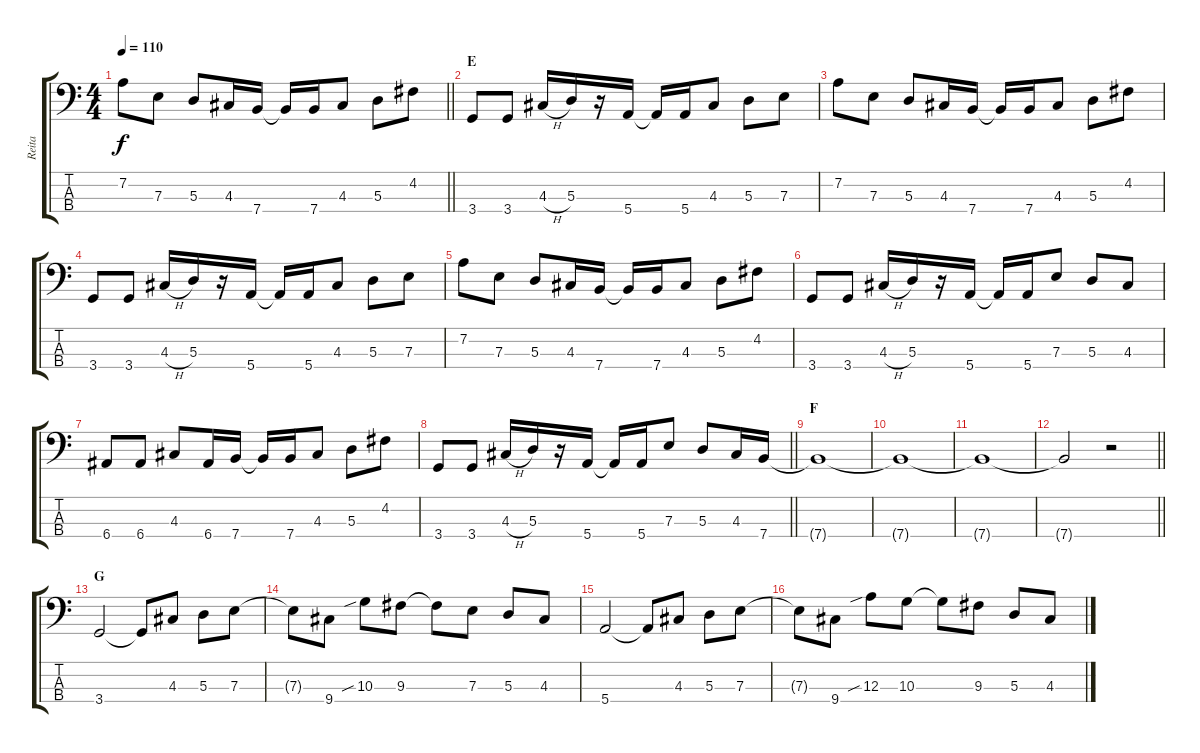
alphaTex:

\track ("Reita" "Reita") {instrument electricbasspick}
\staff {score tabs}
\tuning (G2 D2 A1 E1) {hide}
\ts (4 4)
\tempo 110
\clef f4
\barLineRight lightlight
\ks c
7.2.8{dy f} 7.3.8 5.3.8 4.3.16 7.4.16 7.4{t}.16 7.4.16 4.3.8 5.3.8 4.2.8 |
\section ("" "E")
3.4.8 3.4.8 4.3{h}.16 5.3.16 r.16 5.4.16 5.4{t}.16 5.4.16 4.3.8 5.3.8 7.3.8 |
7.2.8 7.3.8 5.3.8 4.3.16 7.4.16 7.4{t}.16 7.4.16 4.3.8 5.3.8 4.2.8 |
3.4.8 3.4.8 4.3{h}.16 5.3.16 r.16 5.4.16 5.4{t}.16 5.4.16 4.3.8 5.3.8 7.3.8 |
7.2.8 7.3.8 5.3.8 4.3.16 7.4.16 7.4{t}.16 7.4.16 4.3.8 5.3.8 4.2.8 |
3.4.8 3.4.8 4.3{h}.16 5.3.16 r.16 5.4.16 5.4{t}.16 5.4.16 7.3.8 5.3.8 4.3.8 |
6.4.8 6.4.8 4.3.8 6.4.16 7.4.16 7.4{t}.16 7.4.16 4.3.8 5.3.8 4.2.8 |
\barLineRight lightlight
3.4.8 3.4.8 4.3{h}.16 5.3.16 r.16 5.4.16 5.4{t}.16 5.4.16 7.3.8 5.3.8 4.3.16 7.4.16 |
\section ("" "F")
7.4{t}.1 |
7.4{t}.1 |
7.4{t}.1 |
\barLineRight lightlight
7.4{t}.2 r.2 |
\section ("" "G")
3.4.2 3.4{t}.8 4.3.8 5.3.8 7.3.8 |
7.3{t}.8 9.4.8 10.3{sib}.8 9.3.8 9.3{t}.8 7.3.8 5.3.8 4.3.8 |
5.4.2 5.4{t}.8 4.3.8 5.3.8 7.3.8 |
7.3{t}.8 9.4.8 12.3{sib}.8 10.3.8 10.3{t}.8 9.3.8 5.3.8 4.3.8
